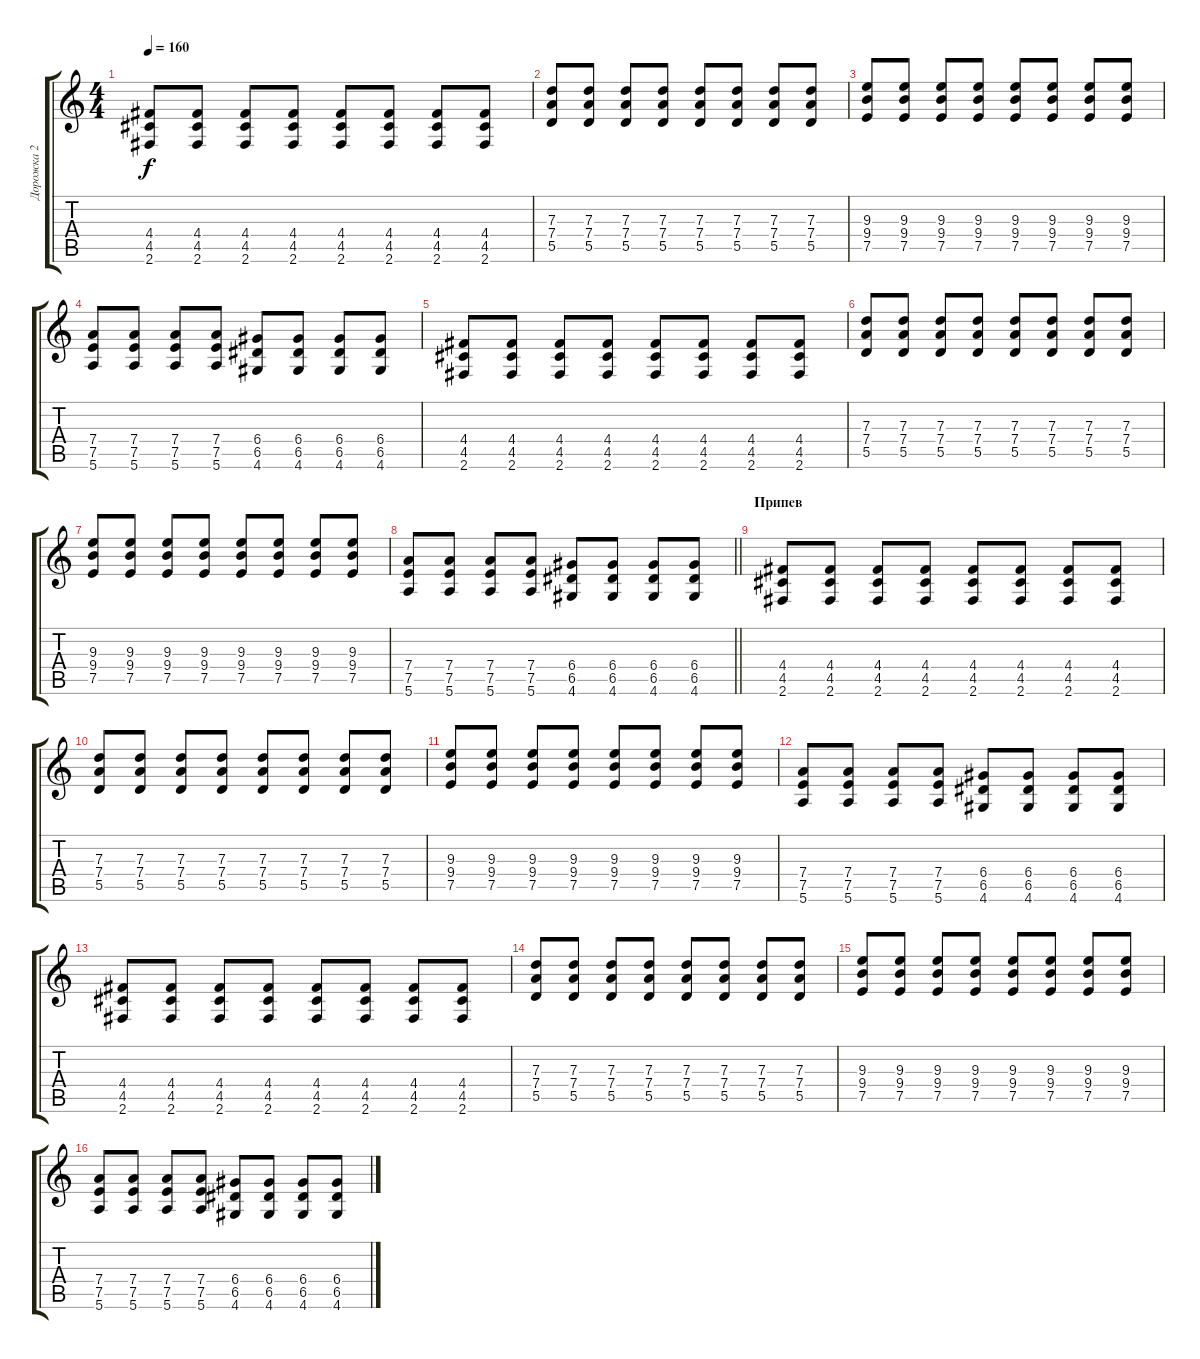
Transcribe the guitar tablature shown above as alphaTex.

\track ("Дорожка 2" "Дорожка 2") {instrument distortionguitar}
\staff {score tabs}
\tuning (E4 B3 G3 D3 A2 E2) {hide}
\ts (4 4)
\tempo 160
\clef g2
\ks c
(4.4 4.5 2.6).8{dy f} (4.4 4.5 2.6).8 (4.4 4.5 2.6).8 (4.4 4.5 2.6).8 (4.4 4.5 2.6).8 (4.4 4.5 2.6).8 (4.4 4.5 2.6).8 (4.4 4.5 2.6).8 |
(7.3 7.4 5.5).8 (7.3 7.4 5.5).8 (7.3 7.4 5.5).8 (7.3 7.4 5.5).8 (7.3 7.4 5.5).8 (7.3 7.4 5.5).8 (7.3 7.4 5.5).8 (7.3 7.4 5.5).8 |
(9.3 9.4 7.5).8 (9.3 9.4 7.5).8 (9.3 9.4 7.5).8 (9.3 9.4 7.5).8 (9.3 9.4 7.5).8 (9.3 9.4 7.5).8 (9.3 9.4 7.5).8 (9.3 9.4 7.5).8 |
(7.4 7.5 5.6).8 (7.4 7.5 5.6).8 (7.4 7.5 5.6).8 (7.4 7.5 5.6).8 (6.4 6.5 4.6).8 (6.4 6.5 4.6).8 (6.4 6.5 4.6).8 (6.4 6.5 4.6).8 |
(4.4 4.5 2.6).8 (4.4 4.5 2.6).8 (4.4 4.5 2.6).8 (4.4 4.5 2.6).8 (4.4 4.5 2.6).8 (4.4 4.5 2.6).8 (4.4 4.5 2.6).8 (4.4 4.5 2.6).8 |
(7.3 7.4 5.5).8 (7.3 7.4 5.5).8 (7.3 7.4 5.5).8 (7.3 7.4 5.5).8 (7.3 7.4 5.5).8 (7.3 7.4 5.5).8 (7.3 7.4 5.5).8 (7.3 7.4 5.5).8 |
(9.3 9.4 7.5).8 (9.3 9.4 7.5).8 (9.3 9.4 7.5).8 (9.3 9.4 7.5).8 (9.3 9.4 7.5).8 (9.3 9.4 7.5).8 (9.3 9.4 7.5).8 (9.3 9.4 7.5).8 |
\barLineRight lightlight
(7.4 7.5 5.6).8 (7.4 7.5 5.6).8 (7.4 7.5 5.6).8 (7.4 7.5 5.6).8 (6.4 6.5 4.6).8 (6.4 6.5 4.6).8 (6.4 6.5 4.6).8 (6.4 6.5 4.6).8 |
\section ("" "Припев")
(4.4 4.5 2.6).8 (4.4 4.5 2.6).8 (4.4 4.5 2.6).8 (4.4 4.5 2.6).8 (4.4 4.5 2.6).8 (4.4 4.5 2.6).8 (4.4 4.5 2.6).8 (4.4 4.5 2.6).8 |
(7.3 7.4 5.5).8 (7.3 7.4 5.5).8 (7.3 7.4 5.5).8 (7.3 7.4 5.5).8 (7.3 7.4 5.5).8 (7.3 7.4 5.5).8 (7.3 7.4 5.5).8 (7.3 7.4 5.5).8 |
(9.3 9.4 7.5).8 (9.3 9.4 7.5).8 (9.3 9.4 7.5).8 (9.3 9.4 7.5).8 (9.3 9.4 7.5).8 (9.3 9.4 7.5).8 (9.3 9.4 7.5).8 (9.3 9.4 7.5).8 |
(7.4 7.5 5.6).8 (7.4 7.5 5.6).8 (7.4 7.5 5.6).8 (7.4 7.5 5.6).8 (6.4 6.5 4.6).8 (6.4 6.5 4.6).8 (6.4 6.5 4.6).8 (6.4 6.5 4.6).8 |
(4.4 4.5 2.6).8 (4.4 4.5 2.6).8 (4.4 4.5 2.6).8 (4.4 4.5 2.6).8 (4.4 4.5 2.6).8 (4.4 4.5 2.6).8 (4.4 4.5 2.6).8 (4.4 4.5 2.6).8 |
(7.3 7.4 5.5).8 (7.3 7.4 5.5).8 (7.3 7.4 5.5).8 (7.3 7.4 5.5).8 (7.3 7.4 5.5).8 (7.3 7.4 5.5).8 (7.3 7.4 5.5).8 (7.3 7.4 5.5).8 |
(9.3 9.4 7.5).8 (9.3 9.4 7.5).8 (9.3 9.4 7.5).8 (9.3 9.4 7.5).8 (9.3 9.4 7.5).8 (9.3 9.4 7.5).8 (9.3 9.4 7.5).8 (9.3 9.4 7.5).8 |
(7.4 7.5 5.6).8 (7.4 7.5 5.6).8 (7.4 7.5 5.6).8 (7.4 7.5 5.6).8 (6.4 6.5 4.6).8 (6.4 6.5 4.6).8 (6.4 6.5 4.6).8 (6.4 6.5 4.6).8
